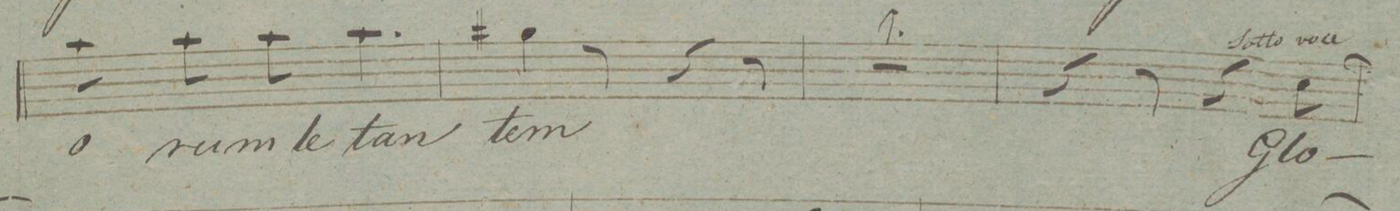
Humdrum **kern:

**kern	**text	**dynam
*I"Alto.	*	*
*clefC3	*	*
*k[f#c#g#]	*	*
*M6/8	*	*
8b\	-o-	.
8b\	-rum	.
8b\	le-	.
4.b\	-tan-	.
=39	=39	=39
4a#X\	-tem	.
8r	.	.
4r	.	.
8r	.	.
=40	=40	=40
2.r	.	.
=41	=41	=41
4r	.	.
8r	.	.
4r	.	.
[8d\	Glo-	.
=42	=42	=42
*-	*-	*-
